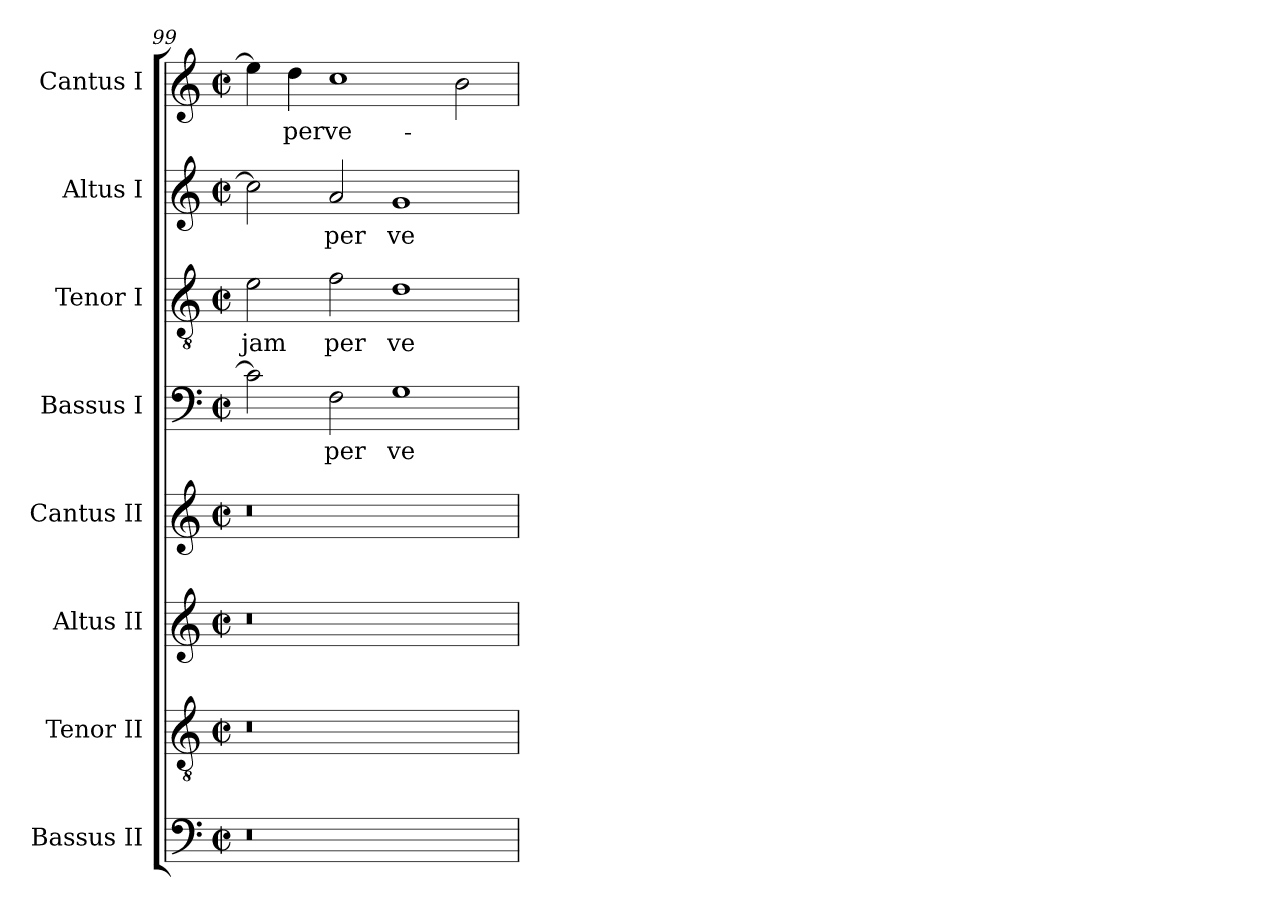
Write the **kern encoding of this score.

**kern	**kern	**kern	**kern	**kern	**text	**kern	**text	**kern	**text	**kern	**text
*part8	*part7	*part6	*part5	*part4	*part4	*part3	*part3	*part2	*part2	*part1	*part1
*staff8	*staff7	*staff6	*staff5	*staff4	*staff4	*staff3	*staff3	*staff2	*staff2	*staff1	*staff1
*I"Bassus II	*I"Tenor II	*I"Altus II	*I"Cantus II	*I"Bassus I	*	*I"Tenor I	*	*I"Altus I	*	*I"Cantus I	*
*clefF4	*clefGv2	*clefG2	*clefG2	*clefF4	*	*clefGv2	*	*clefG2	*	*clefG2	*
*	*	*	*	*	*	*	*	*k[]	*	*	*
*	*	*	*	*	*	*	*	*C:	*	*	*
*M2/2	*M2/2	*M2/2	*M2/2	*M2/2	*	*M2/2	*	*M2/2	*	*M2/2	*
*met(c|)	*met(c|)	*met(c|)	*met(c|)	*met(c|)	*	*met(c|)	*	*met(c|)	*	*met(c|)	*
=99	=99	=99	=99	=99	=99	=99	=99	=99	=99	=99	=99
!	!	!	!	!	!	!	!LO:LY:b:cj	!	!	!	!
0r	0r	0r	0r	2c\]	.	2e\	jam	2cc\]	.	4ee\]	.
!	!	!	!	!	!	!	!	!	!	!	!LO:LY:b:cj
.	.	.	.	.	.	.	.	.	.	4dd\	per
!	!	!	!	!	!LO:LY:b:cj	!	!LO:LY:b:cj	!	!LO:LY:b:cj	!	!LO:LY:b:cj
.	.	.	.	2F\	per	2f\	per	2a/	per	1cc	ve-
!	!	!	!	!	!LO:LY:b:cj	!	!LO:LY:b:cj	!	!LO:LY:b:cj	!	!
.	.	.	.	1G	ve	1d	ve	1g	ve	.	.
.	.	.	.	.	.	.	.	.	.	2b\	.
=	=	=	=	=	=	=	=	=	=	=	=
*-	*-	*-	*-	*-	*-	*-	*-	*-	*-	*-	*-
